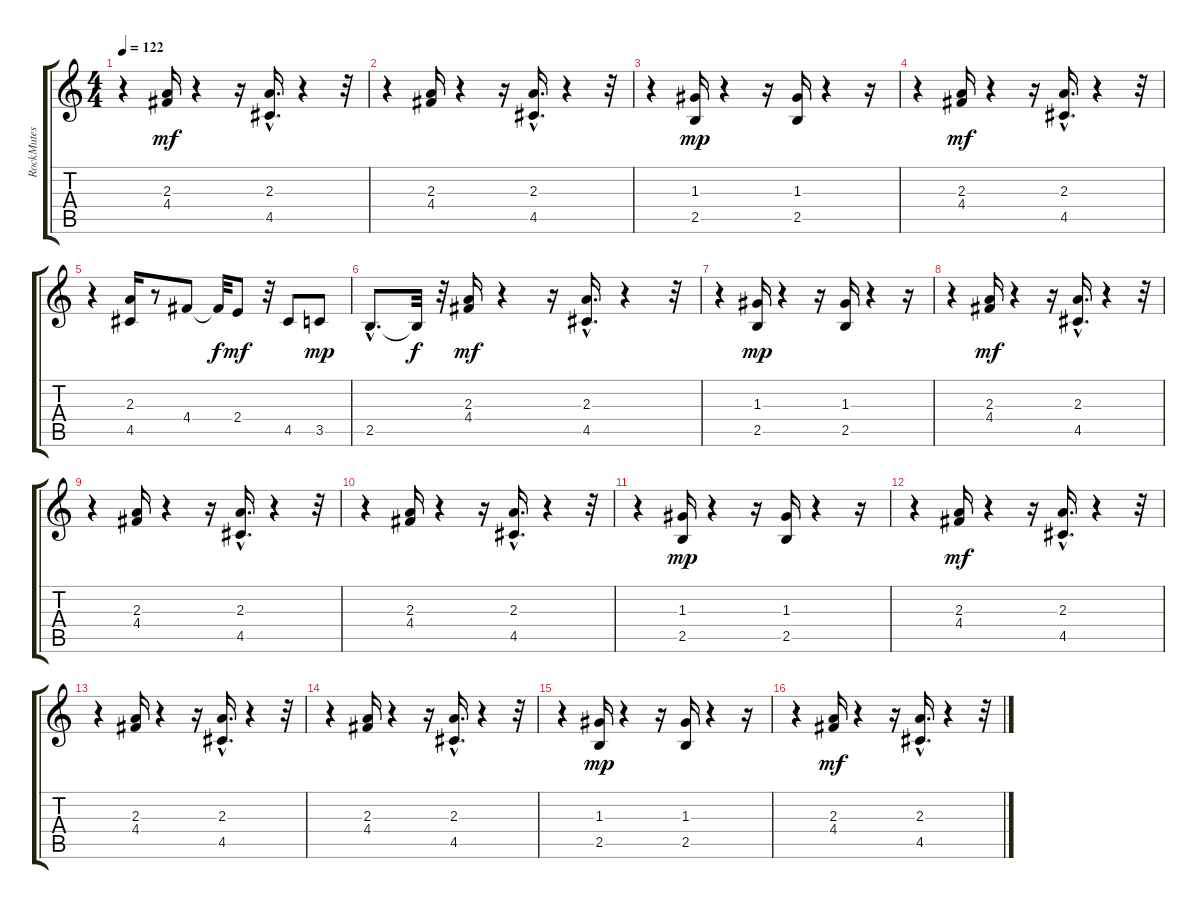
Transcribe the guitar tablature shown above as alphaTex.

\track ("RockMutes" "RockMutes") {instrument distortionguitar}
\staff {score tabs}
\tuning (E4 B3 G3 D3 A2 E2) {hide}
\ts (4 4)
\tempo 122
\clef g2
\ks c
r.4{dy mf} (2.3 4.4).16 r.4 r.16 (2.3{hac} 4.5).16{d} r.4 r.32 |
r.4 (2.3 4.4).16 r.4 r.16 (2.3{hac} 4.5).16{d} r.4 r.32 |
r.4 (1.3 2.5).16{dy mp} r.4 r.16 (1.3 2.5).16 r.4 r.16 |
r.4 (2.3 4.4).16{dy mf} r.4 r.16 (2.3{hac} 4.5).16{d} r.4 r.32 |
r.4 (2.3 4.5).16 r.8 4.4.8 4.4{t}.32{dy f} 2.4.8{dy mf} r.32 4.5.8 3.5.8{dy mp} |
2.5{hac}.8{d} 2.5{t}.32{dy f} r.32 (2.3 4.4).16{dy mf} r.4 r.16 (2.3{hac} 4.5).16{d} r.4 r.32 |
r.4 (1.3 2.5).16{dy mp} r.4 r.16 (1.3 2.5).16 r.4 r.16 |
r.4 (2.3 4.4).16{dy mf} r.4 r.16 (2.3{hac} 4.5).16{d} r.4 r.32 |
r.4 (2.3 4.4).16 r.4 r.16 (2.3{hac} 4.5).16{d} r.4 r.32 |
r.4 (2.3 4.4).16 r.4 r.16 (2.3{hac} 4.5).16{d} r.4 r.32 |
r.4 (1.3 2.5).16{dy mp} r.4 r.16 (1.3 2.5).16 r.4 r.16 |
r.4 (2.3 4.4).16{dy mf} r.4 r.16 (2.3{hac} 4.5).16{d} r.4 r.32 |
r.4 (2.3 4.4).16 r.4 r.16 (2.3{hac} 4.5).16{d} r.4 r.32 |
r.4 (2.3 4.4).16 r.4 r.16 (2.3{hac} 4.5).16{d} r.4 r.32 |
r.4 (1.3 2.5).16{dy mp} r.4 r.16 (1.3 2.5).16 r.4 r.16 |
r.4 (2.3 4.4).16{dy mf} r.4 r.16 (2.3{hac} 4.5).16{d} r.4 r.32
